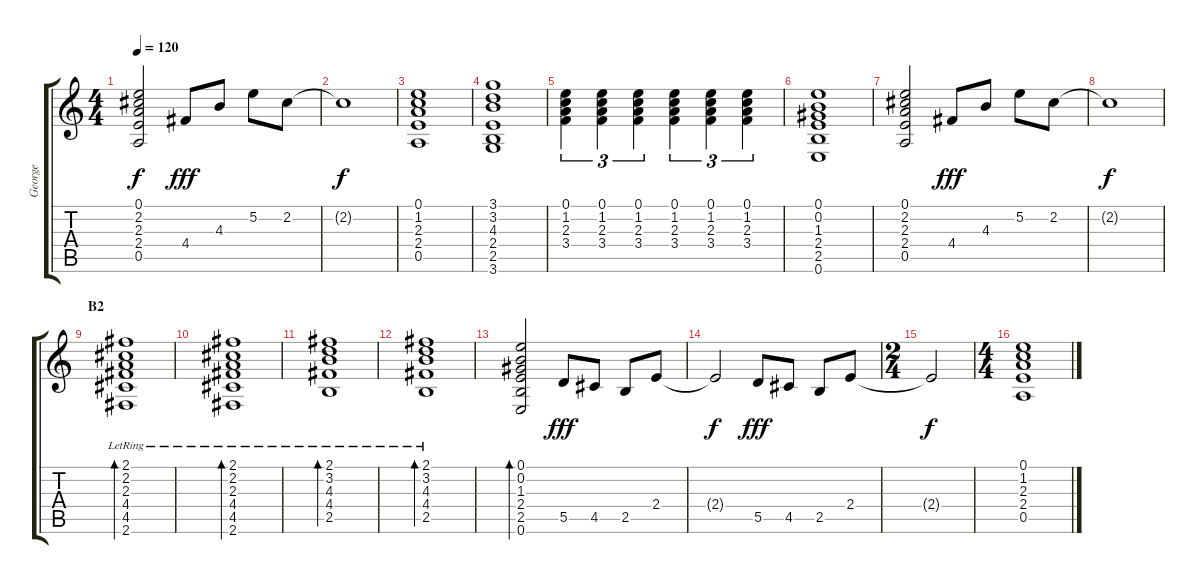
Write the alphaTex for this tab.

\track ("George" "George") {instrument electricguitarjazz}
\staff {score tabs}
\tuning (E4 B3 G3 D3 A2 E2) {hide}
\ts (4 4)
\tempo 120
\clef g2
\ks c
(0.1 2.2 2.3 2.4 0.5).2{dy f volume 16} 4.4.8{dy fff} 4.3.8 5.2.8 2.2.8 |
2.2{t}.1{dy f} |
(0.1 1.2 2.3 2.4 0.5).1{volume 12} |
(3.1 3.2 4.3 2.4 2.5 3.6).1 |
(0.1 1.2 2.3 3.4).4{tu (3 2)} (0.1 1.2 2.3 3.4).4{tu (3 2)} (0.1 1.2 2.3 3.4).4{tu (3 2)} (0.1 1.2 2.3 3.4).4{tu (3 2)} (0.1 1.2 2.3 3.4).4{tu (3 2)} (0.1 1.2 2.3 3.4).4{tu (3 2)} |
(0.1 0.2 1.3 2.4 2.5 0.6).1 |
(0.1 2.2 2.3 2.4 0.5).2{volume 16} 4.4.8{dy fff} 4.3.8 5.2.8 2.2.8 |
2.2{t}.1{dy f} |
\section ("" "B2")
(2.1{lr} 2.2{lr} 2.3{lr} 4.4{lr} 4.5{lr} 2.6{lr}).1{bd 60 volume 12} |
(2.1{lr} 2.2{lr} 2.3{lr} 4.4{lr} 4.5{lr} 2.6{lr}).1{bd 60} |
(2.1{lr} 3.2{lr} 4.3{lr} 4.4{lr} 2.5{lr}).1{bd 60} |
(2.1{lr} 3.2{lr} 4.3{lr} 4.4{lr} 2.5{lr}).1{bd 60} |
(0.1 0.2 1.3 2.4 2.5 0.6).2{bd 60} 5.5.8{dy fff volume 16} 4.5.8 2.5.8 2.4.8 |
2.4{t}.2{dy f} 5.5.8{dy fff} 4.5.8 2.5.8 2.4.8 |
\ts (2 4)
2.4{t}.2{dy f} |
\ts (4 4)
(0.1 1.2 2.3 2.4 0.5).1{volume 12}
